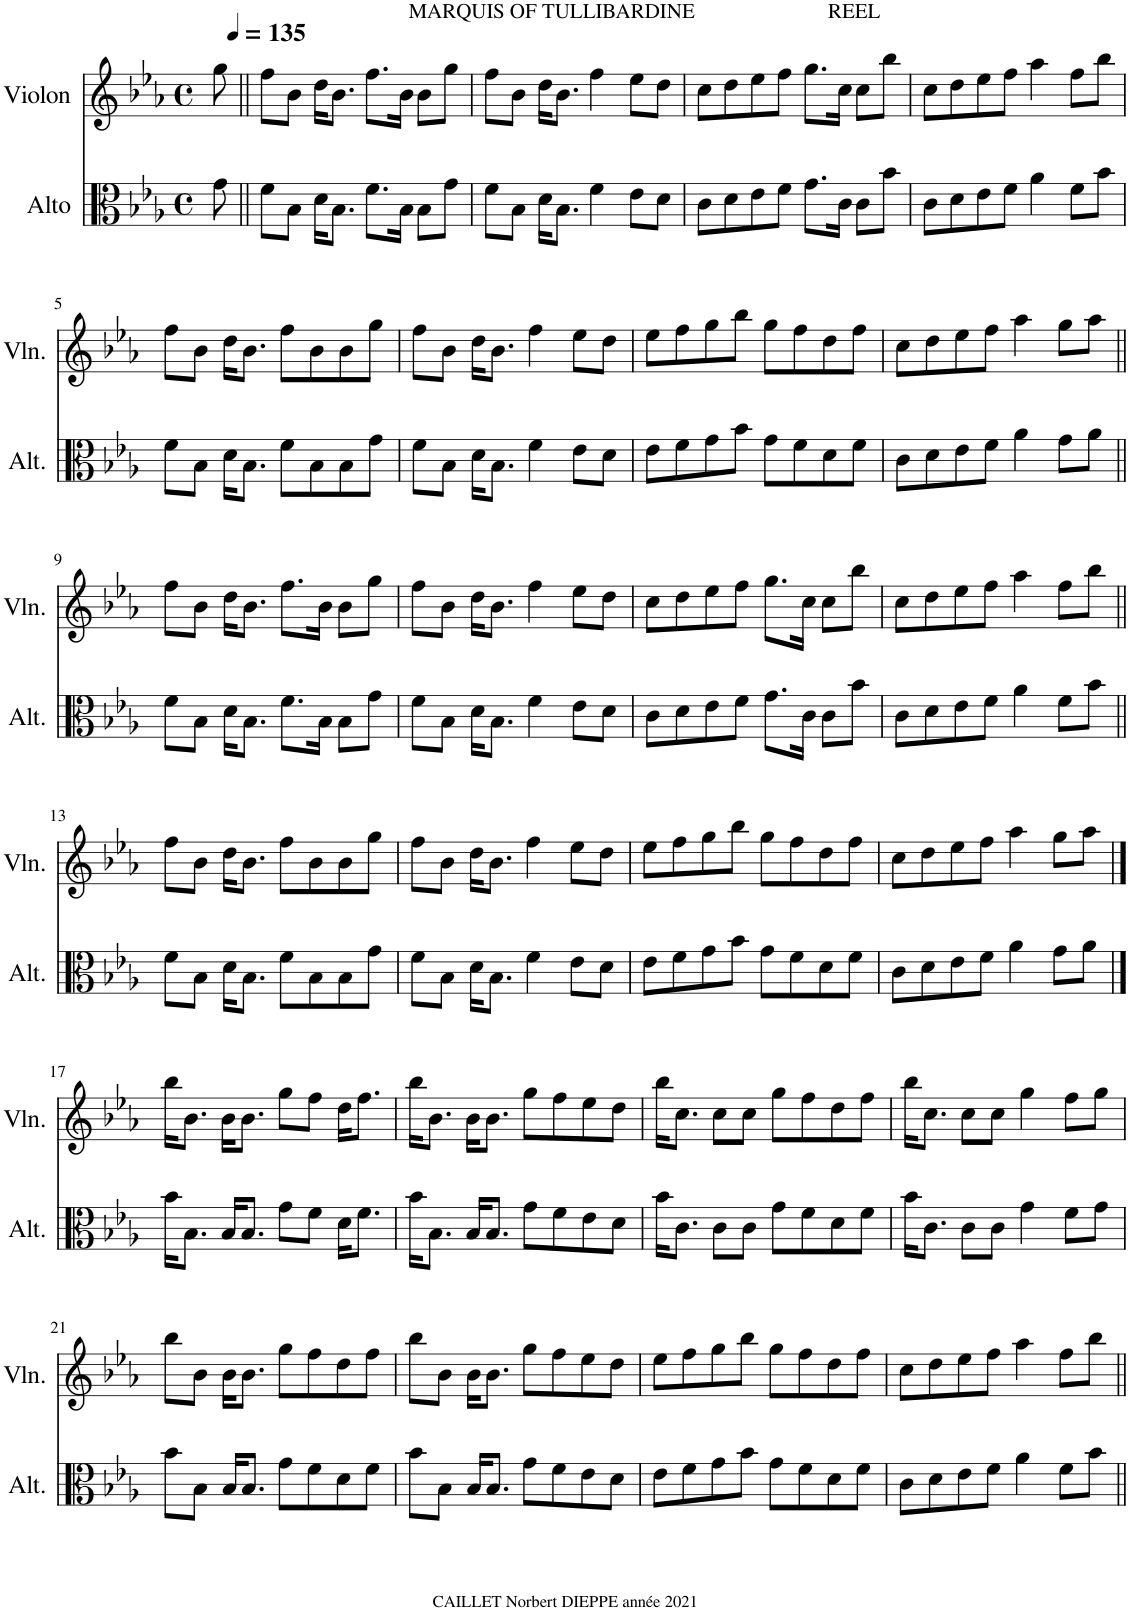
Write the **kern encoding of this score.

**kern	**kern
*part2	*part1
*staff2	*staff1
*I"Alto	*I"Violon
*I'Alt.	*I'Vln.
*clefC3	*clefG2
*k[b-e-a-]	*k[b-e-a-]
*M4/4	*M4/4
*met(c)	*met(c)
*MM135	*MM135
=	=
8g\	8gg\
=1||	=1||
8f\L	8ff\L
8B-\J	8b-\J
16d\KL	16dd\KL
8.B-\J	8.b-\J
8.f\L	8.ff\L
16B-\Jk	16b-\Jk
8B-\L	8b-\L
8g\J	8gg\J
=2	=2
!	!LO:TX:a:t=MARQUIS OF TULLIBARDINE
8f\L	8ff\L
8B-\J	8b-\J
16d\KL	16dd\KL
8.B-\J	8.b-\J
4f\	4ff\
8e-\L	8ee-\L
8d\J	8dd\J
=3	=3
8c\L	8cc\L
8d\	8dd\
8e-\	8ee-\
8f\J	8ff\J
!	!LO:TX:a:t=REEL
8.g\L	8.gg\L
16c\Jk	16cc\Jk
8c\L	8cc\L
8b-\J	8bb-\J
=4	=4
8c\L	8cc\L
8d\	8dd\
8e-\	8ee-\
8f\J	8ff\J
4a-\	4aa-\
8f\L	8ff\L
8b-\J	8bb-\J
!!LO:LB:g=z
=5	=5
8f\L	8ff\L
8B-\J	8b-\J
16d\KL	16dd\KL
8.B-\J	8.b-\J
8f\L	8ff\L
8B-\	8b-\
8B-\	8b-\
8g\J	8gg\J
=6	=6
8f\L	8ff\L
8B-\J	8b-\J
16d\KL	16dd\KL
8.B-\J	8.b-\J
4f\	4ff\
8e-\L	8ee-\L
8d\J	8dd\J
=7	=7
8e-\L	8ee-\L
8f\	8ff\
8g\	8gg\
8b-\J	8bb-\J
8g\L	8gg\L
8f\	8ff\
8d\	8dd\
8f\J	8ff\J
=8	=8
8c\L	8cc\L
8d\	8dd\
8e-\	8ee-\
8f\J	8ff\J
4a-\	4aa-\
8g\L	8gg\L
8a-\J	8aa-\J
!!LO:LB:g=z
=9||	=9||
8f\L	8ff\L
8B-\J	8b-\J
16d\KL	16dd\KL
8.B-\J	8.b-\J
8.f\L	8.ff\L
16B-\Jk	16b-\Jk
8B-\L	8b-\L
8g\J	8gg\J
=10	=10
8f\L	8ff\L
8B-\J	8b-\J
16d\KL	16dd\KL
8.B-\J	8.b-\J
4f\	4ff\
8e-\L	8ee-\L
8d\J	8dd\J
=11	=11
8c\L	8cc\L
8d\	8dd\
8e-\	8ee-\
8f\J	8ff\J
8.g\L	8.gg\L
16c\Jk	16cc\Jk
8c\L	8cc\L
8b-\J	8bb-\J
=12	=12
8c\L	8cc\L
8d\	8dd\
8e-\	8ee-\
8f\J	8ff\J
4a-\	4aa-\
8f\L	8ff\L
8b-\J	8bb-\J
!!LO:LB:g=z
=13||	=13||
8f\L	8ff\L
8B-\J	8b-\J
16d\KL	16dd\KL
8.B-\J	8.b-\J
8f\L	8ff\L
8B-\	8b-\
8B-\	8b-\
8g\J	8gg\J
=14	=14
8f\L	8ff\L
8B-\J	8b-\J
16d\KL	16dd\KL
8.B-\J	8.b-\J
4f\	4ff\
8e-\L	8ee-\L
8d\J	8dd\J
=15	=15
8e-\L	8ee-\L
8f\	8ff\
8g\	8gg\
8b-\J	8bb-\J
8g\L	8gg\L
8f\	8ff\
8d\	8dd\
8f\J	8ff\J
=16	=16
8c\L	8cc\L
8d\	8dd\
8e-\	8ee-\
8f\J	8ff\J
4a-\	4aa-\
8g\L	8gg\L
8a-\J	8aa-\J
!!LO:LB:g=z
==17	==17
16b-\KL	16bb-\KL
8.B-\J	8.b-\J
16B-/KL	16b-\KL
8.B-/J	8.b-\J
8g\L	8gg\L
8f\J	8ff\J
16d\KL	16dd\KL
8.f\J	8.ff\J
=18	=18
16b-\KL	16bb-\KL
8.B-\J	8.b-\J
16B-/KL	16b-\KL
8.B-/J	8.b-\J
8g\L	8gg\L
8f\	8ff\
8e-\	8ee-\
8d\J	8dd\J
=19	=19
16b-\KL	16bb-\KL
8.c\J	8.cc\J
8c\L	8cc\L
8c\J	8cc\J
8g\L	8gg\L
8f\	8ff\
8d\	8dd\
8f\J	8ff\J
=20	=20
16b-\KL	16bb-\KL
8.c\J	8.cc\J
8c\L	8cc\L
8c\J	8cc\J
4g\	4gg\
8f\L	8ff\L
8g\J	8gg\J
!!LO:LB:g=z
=21	=21
8b-\L	8bb-\L
8B-\J	8b-\J
16B-/KL	16b-\KL
8.B-/J	8.b-\J
8g\L	8gg\L
8f\	8ff\
8d\	8dd\
8f\J	8ff\J
=22	=22
8b-\L	8bb-\L
8B-\J	8b-\J
16B-/KL	16b-\KL
8.B-/J	8.b-\J
8g\L	8gg\L
8f\	8ff\
8e-\	8ee-\
8d\J	8dd\J
=23	=23
8e-\L	8ee-\L
8f\	8ff\
8g\	8gg\
8b-\J	8bb-\J
8g\L	8gg\L
8f\	8ff\
8d\	8dd\
8f\J	8ff\J
=24	=24
8c\L	8cc\L
8d\	8dd\
8e-\	8ee-\
8f\J	8ff\J
4a-\	4aa-\
8f\L	8ff\L
8b-\J	8bb-\J
=||	=||
*-	*-
